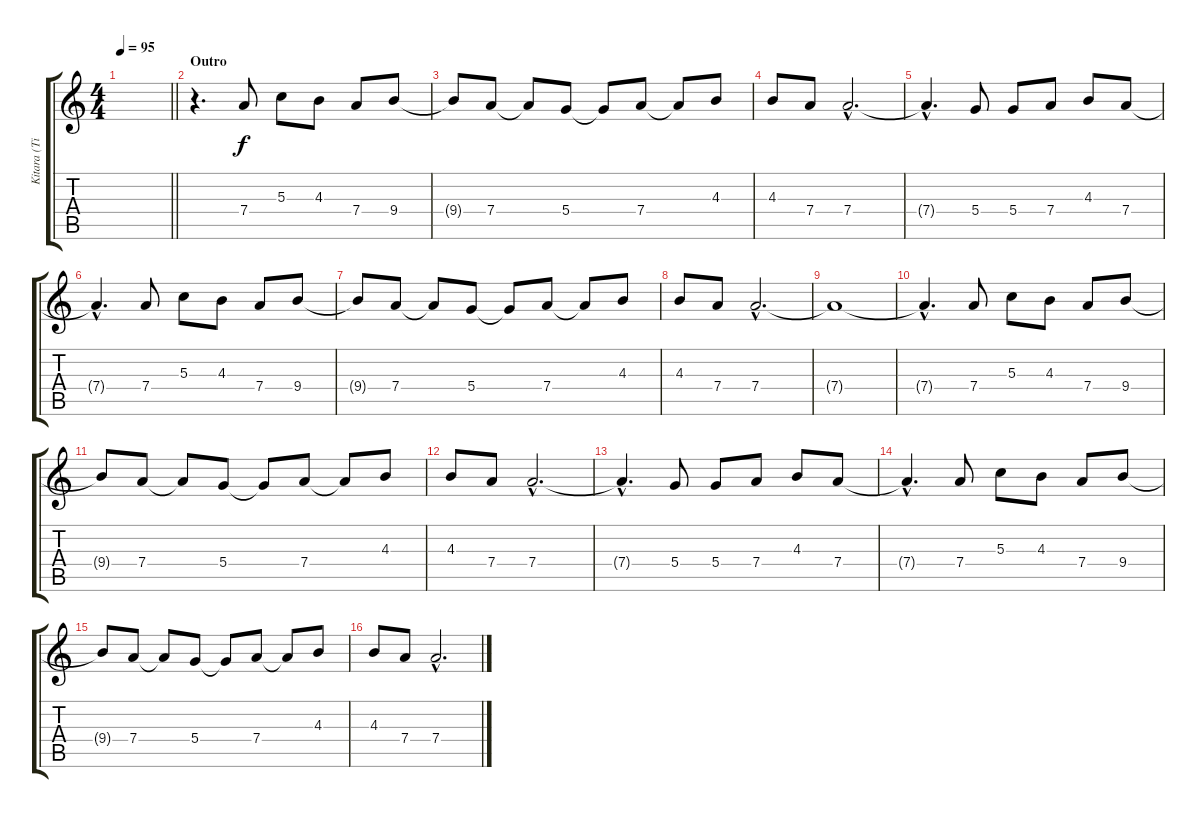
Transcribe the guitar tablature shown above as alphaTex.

\track ("Kitara (Timo Rautiainen)" "Kitara (Ti") {instrument distortionguitar}
\staff {score tabs}
\tuning (E4 B3 G3 D3 A2 E2) {hide}
\ts (4 4)
\tempo 95
\clef g2
\barLineRight lightlight
\ks c
|
\section ("" "Outro")
r.4{d} 7.4.8 5.3.8 4.3.8 7.4.8 9.4.8 |
9.4{t}.8 7.4.8 7.4{t}.8 5.4.8 5.4{t}.8 7.4.8 7.4{t}.8 4.3.8 |
4.3.8 7.4.8 7.4{hac}.2{d} |
7.4{hac t}.4{d} 5.4.8 5.4.8 7.4.8 4.3.8 7.4.8 |
7.4{hac t}.4{d} 7.4.8 5.3.8 4.3.8 7.4.8 9.4.8 |
9.4{t}.8 7.4.8 7.4{t}.8 5.4.8 5.4{t}.8 7.4.8 7.4{t}.8 4.3.8 |
4.3.8 7.4.8 7.4{hac}.2{d} |
7.4{t}.1 |
7.4{hac t}.4{d} 7.4.8 5.3.8 4.3.8 7.4.8 9.4.8 |
9.4{t}.8 7.4.8 7.4{t}.8 5.4.8 5.4{t}.8 7.4.8 7.4{t}.8 4.3.8 |
4.3.8 7.4.8 7.4{hac}.2{d} |
7.4{hac t}.4{d} 5.4.8 5.4.8 7.4.8 4.3.8 7.4.8 |
7.4{hac t}.4{d} 7.4.8 5.3.8 4.3.8 7.4.8 9.4.8 |
9.4{t}.8 7.4.8 7.4{t}.8 5.4.8 5.4{t}.8 7.4.8 7.4{t}.8 4.3.8 |
4.3.8 7.4.8 7.4{hac}.2{d}
